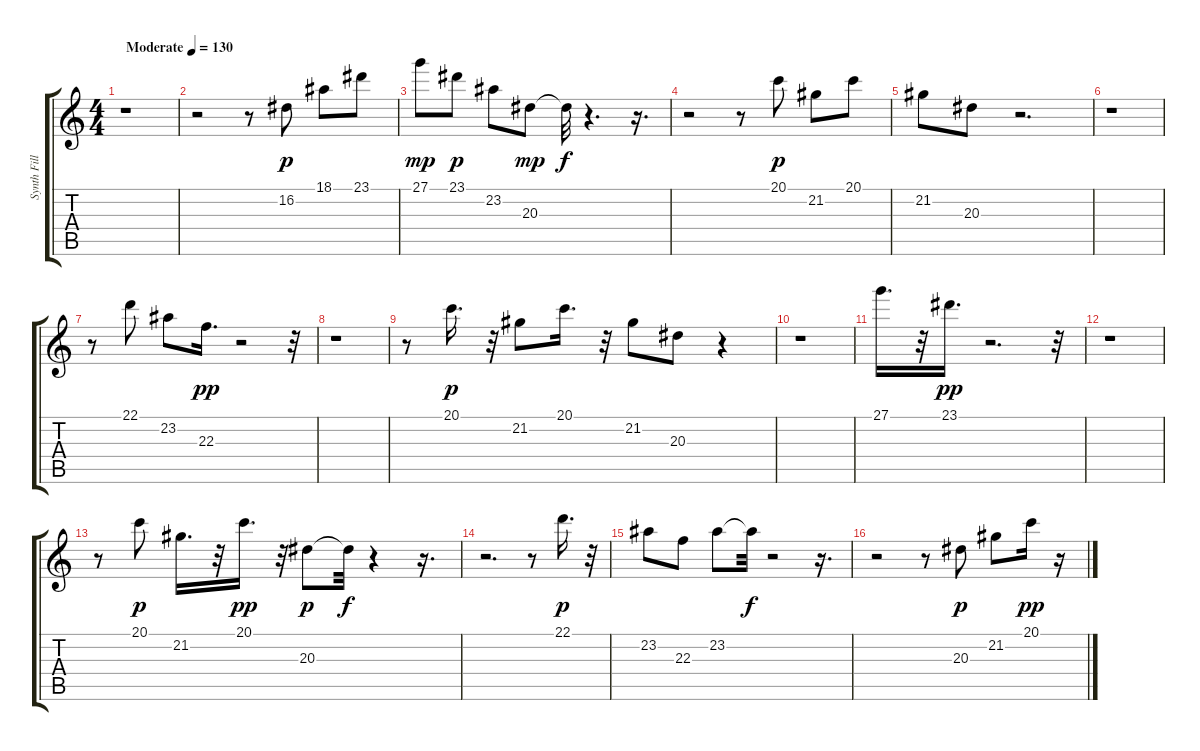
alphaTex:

\track ("Synth Fill ins" "Synth Fill") {instrument synthstrings1}
\staff {score tabs}
\tuning (E4 B3 G3 D3 A2 E2) {hide}
\ts (4 4)
\tempo (130 "Moderate")
\clef g2
\ks c
r.1{dy p instrument synthstrings1} |
r.2 r.8 16.2.8 18.1.8 23.1.8 |
27.1.8{dy mp} 23.1.8{dy p} 23.2.8 20.3.8{dy mp} 20.3{t}.32{dy f} r.4{d} r.16{d} |
r.2 r.8 20.1.8{dy p} 21.2.8 20.1.8 |
21.2.8 20.3.8 r.2{d} |
r.1 |
r.8 22.1.8 23.2.8 22.3.16{d dy pp} r.2 r.32 |
r.1 |
r.8 20.1.16{d dy p} r.32 21.2.8 20.1.16{d} r.32 21.2.8 20.3.8 r.4 |
r.1 |
27.1.16{d} r.32 23.1.16{d dy pp} r.2{d} r.32 |
r.1 |
r.8 20.1.8{dy p} 21.2.16{d} r.32 20.1.16{d dy pp} r.32 20.3.8{dy p} 20.3{t}.32{dy f} r.4 r.16{d} |
r.2{d} r.8 22.1.16{d dy p} r.32 |
23.2.8 22.3.8 23.2.8 23.2{t}.32{dy f} r.2 r.16{d} |
r.2 r.8 20.3.8{dy p} 21.2.8 20.1.16{dy pp} r.16
